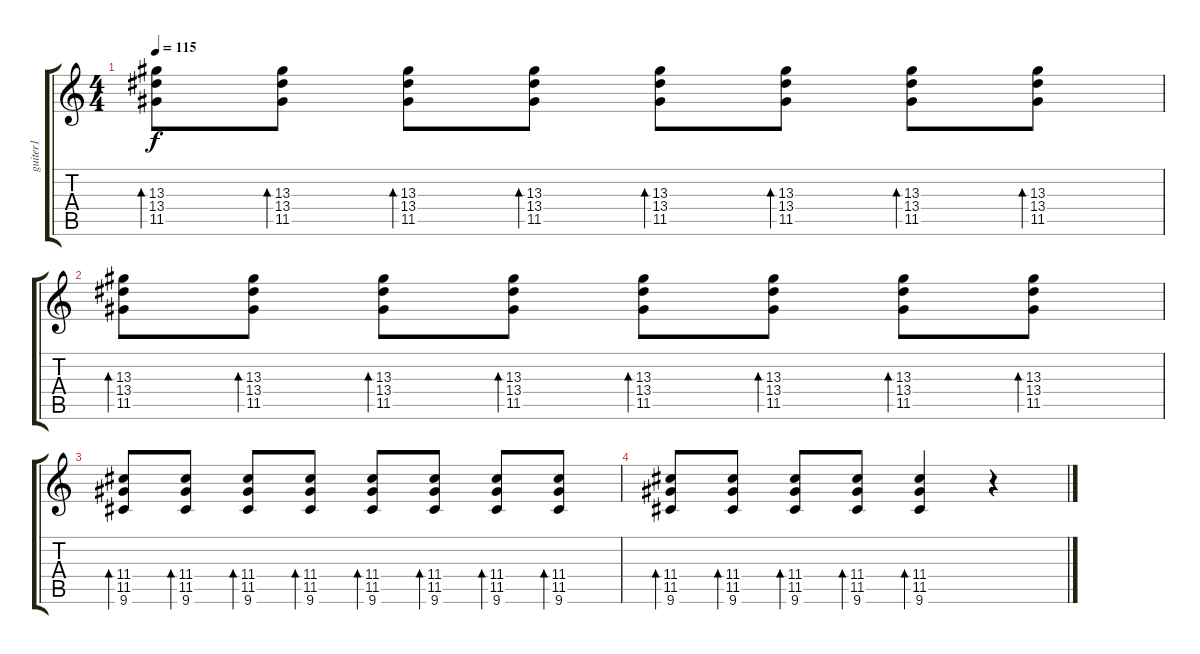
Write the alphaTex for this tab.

\track ("guiter1" "guiter1") {instrument acousticguitarsteel}
\staff {score tabs}
\tuning (E4 B3 G3 D3 A2 E2) {hide}
\ts (4 4)
\tempo 115
\clef g2
\ks c
(13.3 13.4 11.5).8{bd 60 dy f} (13.3 13.4 11.5).8{bd 60} (13.3 13.4 11.5).8{bd 60} (13.3 13.4 11.5).8{bd 60} (13.3 13.4 11.5).8{bd 60} (13.3 13.4 11.5).8{bd 60} (13.3 13.4 11.5).8{bd 60} (13.3 13.4 11.5).8{bd 60} |
(13.3 13.4 11.5).8{bd 60} (13.3 13.4 11.5).8{bd 60} (13.3 13.4 11.5).8{bd 60} (13.3 13.4 11.5).8{bd 60} (13.3 13.4 11.5).8{bd 60} (13.3 13.4 11.5).8{bd 60} (13.3 13.4 11.5).8{bd 60} (13.3 13.4 11.5).8{bd 60} |
(11.4 11.5 9.6).8{bd 60} (11.4 11.5 9.6).8{bd 60} (11.4 11.5 9.6).8{bd 60} (11.4 11.5 9.6).8{bd 60} (11.4 11.5 9.6).8{bd 60} (11.4 11.5 9.6).8{bd 60} (11.4 11.5 9.6).8{bd 60} (11.4 11.5 9.6).8{bd 60} |
(11.4 11.5 9.6).8{bd 60} (11.4 11.5 9.6).8{bd 60} (11.4 11.5 9.6).8{bd 60} (11.4 11.5 9.6).8{bd 60} (11.4 11.5 9.6).4{bd 60} r.4
